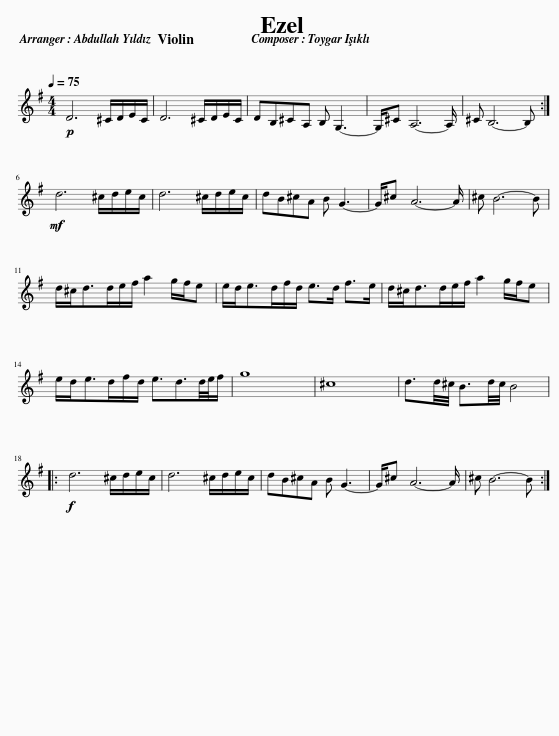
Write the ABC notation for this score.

X:1
L:1/8
Q:1/4=75
M:4/4
I:linebreak $
K:G
V:1 treble
V:1
!p! D6 ^C/D/E/C/ | D6 ^C/D/E/C/ | DB,^CA, B, G,3- | G,/^C A,6- A,/ | ^C B,6- B, :|$ %5
!mf! d6 ^c/d/e/c/ | d6 ^c/d/e/c/ | dB^cA B G3- | G/^c A6- A/ | ^c B6- B |$ %10
 d/^c<dd/e/f/ a2 g/f/e | e/d<ed/f/d/ e>d f>e | d/^c<dd/e/f/ a2 g/f/e |$ e/d<ed/f/d/ e3/2d3/2d/4e/4f/ | g8 | %15
 ^c8 | d3/2d/4^c/4 B3/2d/4c/4 B4 |:$!f! d6 ^c/d/e/c/ | d6 ^c/d/e/c/ | dB^cA B G3- | %20
 G/^c A6- A/ | ^c B6- B :| %22
